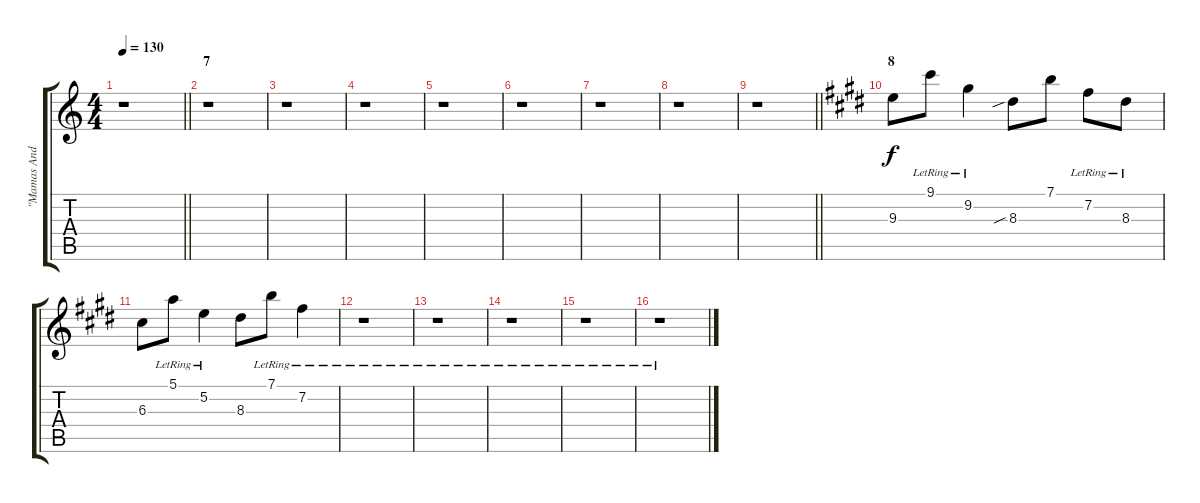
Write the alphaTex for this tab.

\track ("\"Mamas And The Papas\" guitar" "\"Mamas And") {instrument electricguitarclean}
\staff {score tabs}
\tuning (E4 B3 G3 D3 A2 E2) {hide}
\ts (4 4)
\tempo 130
\clef g2
\barLineRight lightlight
\ks c
r.1{dy f} |
\section ("" "7")
r.1 |
r.1 |
r.1 |
r.1 |
r.1 |
r.1 |
r.1 |
\barLineRight lightlight
r.1 |
\section ("" "8")
\ks e
9.3.8 9.1{lr}.8 9.2{lr}.4 8.3{sib}.8 7.1.8 7.2{lr}.8 8.3{lr}.8 |
6.3.8 5.1{lr}.8 5.2{lr}.4 8.3.8 7.1{lr}.8 7.2{lr}.4 |
r.1 |
r.1 |
r.1 |
r.1 |
r.1
